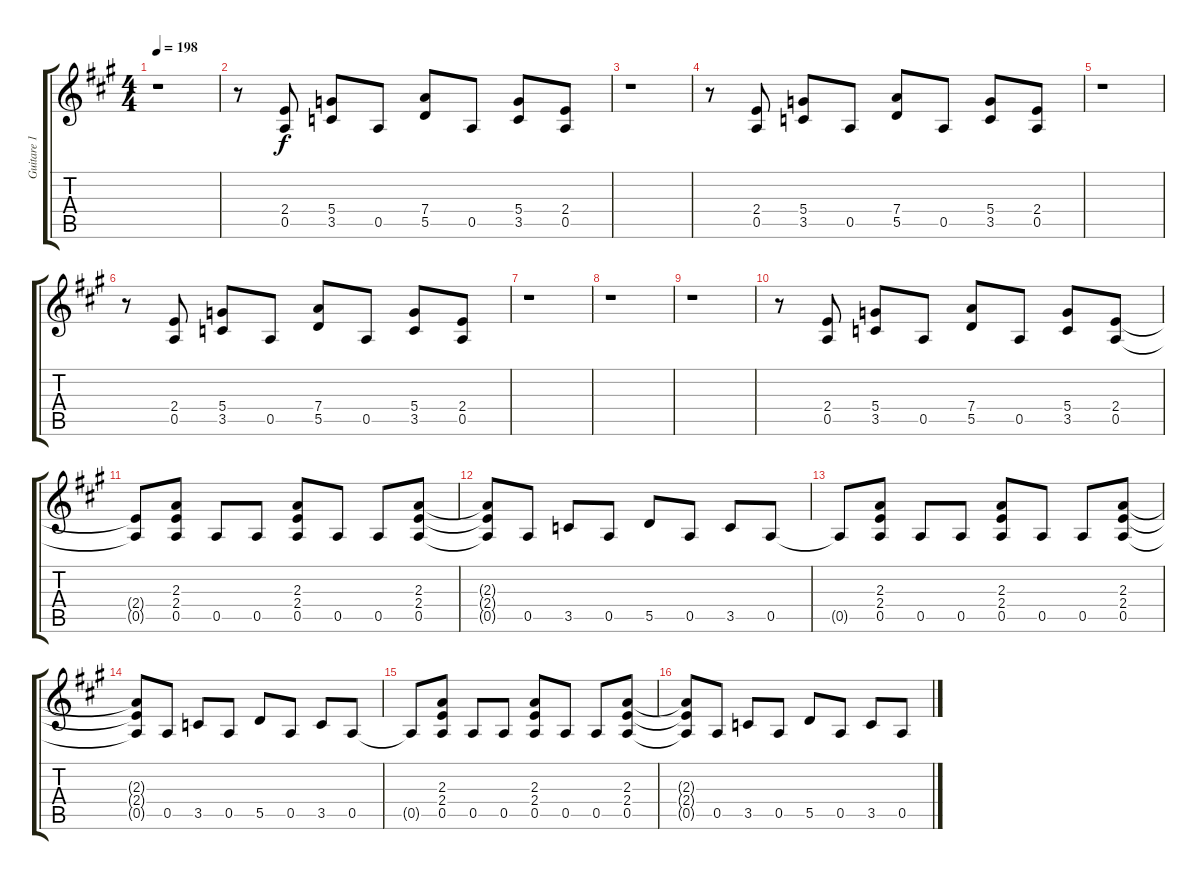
\track ("Guitare 1 (Angus Young)" "Guitare 1 ") {instrument distortionguitar}
\staff {score tabs}
\tuning (E4 B3 G3 D3 A2 E2) {hide}
\ts (4 4)
\tempo 198
\clef g2
\ks a
r.1{dy f} |
r.8 (2.4 0.5).8 (5.4 3.5).8 0.5.8 (7.4 5.5).8 0.5.8 (5.4 3.5).8 (2.4 0.5).8 |
r.1 |
r.8 (2.4 0.5).8 (5.4 3.5).8 0.5.8 (7.4 5.5).8 0.5.8 (5.4 3.5).8 (2.4 0.5).8 |
r.1 |
r.8 (2.4 0.5).8 (5.4 3.5).8 0.5.8 (7.4 5.5).8 0.5.8 (5.4 3.5).8 (2.4 0.5).8 |
r.1 |
r.1 |
r.1 |
r.8 (2.4 0.5).8 (5.4 3.5).8 0.5.8 (7.4 5.5).8 0.5.8 (5.4 3.5).8 (2.4 0.5).8 |
(2.4{t} 0.5{t}).8 (2.3 2.4 0.5).8 0.5.8 0.5.8 (2.3 2.4 0.5).8 0.5.8 0.5.8 (2.3 2.4 0.5).8 |
(2.3{t} 2.4{t} 0.5{t}).8 0.5.8 3.5.8 0.5.8 5.5.8 0.5.8 3.5.8 0.5.8 |
0.5{t}.8 (2.3 2.4 0.5).8 0.5.8 0.5.8 (2.3 2.4 0.5).8 0.5.8 0.5.8 (2.3 2.4 0.5).8 |
(2.3{t} 2.4{t} 0.5{t}).8 0.5.8 3.5.8 0.5.8 5.5.8 0.5.8 3.5.8 0.5.8 |
0.5{t}.8 (2.3 2.4 0.5).8 0.5.8 0.5.8 (2.3 2.4 0.5).8 0.5.8 0.5.8 (2.3 2.4 0.5).8 |
(2.3{t} 2.4{t} 0.5{t}).8 0.5.8 3.5.8 0.5.8 5.5.8 0.5.8 3.5.8 0.5.8
